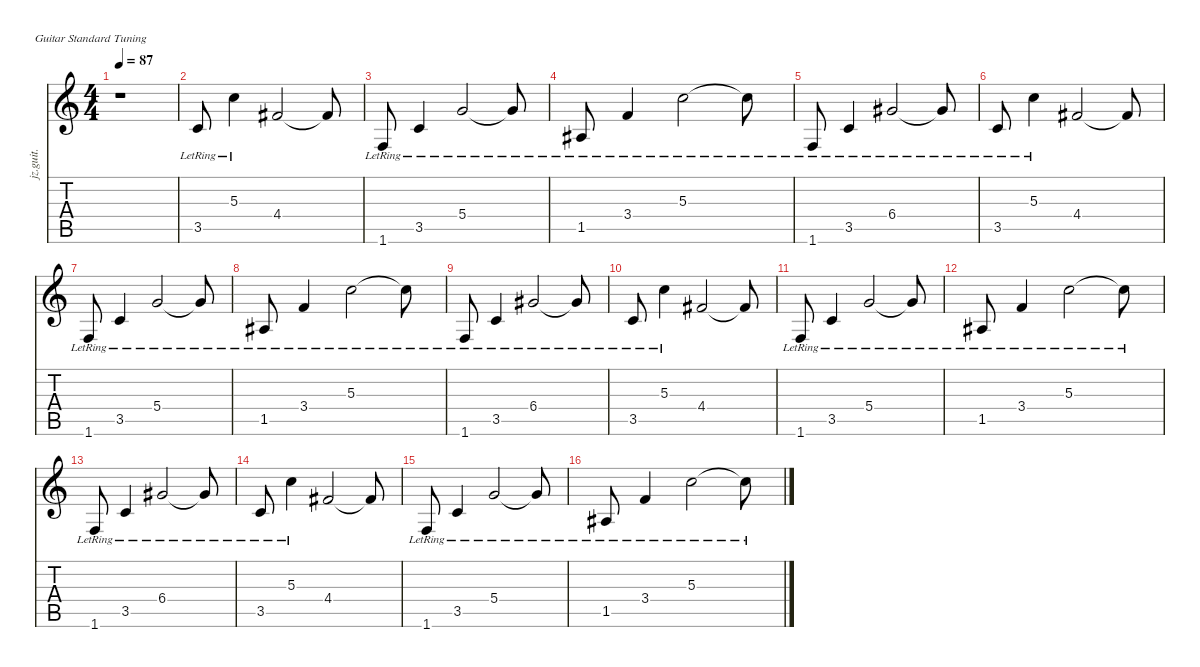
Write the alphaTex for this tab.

\defaultSystemsLayout 4
\hideDynamics
\bracketExtendMode nobrackets
\otherSystemsTrackNameOrientation horizontal
\track ("Rhythm Guitar" "jz.guit.") {instrument electricguitarjazz}
\staff {score tabs}
\tuning (E4 B3 G3 D3 A2 E2)
\ts (4 4)
\tempo 87
\clef g2
\ks c
r.1{dy f instrument electricguitarjazz} |
3.5{lr}.8 5.3{lr}.4 4.4{acc #}.2 4.4{t acc #}.8 |
1.6{lr}.8 3.5{lr}.4 5.4{lr}.2 5.4{lr t}.8 |
1.5{lr acc #}.8 3.4{lr}.4 5.3{lr}.2 5.3{lr t}.8 |
1.6{lr}.8 3.5{lr}.4 6.4{lr acc #}.2 6.4{lr t acc #}.8 |
3.5{lr}.8 5.3{lr}.4 4.4{acc #}.2 4.4{t acc #}.8 |
1.6{lr}.8 3.5{lr}.4 5.4{lr}.2 5.4{lr t}.8 |
1.5{lr acc #}.8 3.4{lr}.4 5.3{lr}.2 5.3{lr t}.8 |
1.6{lr}.8 3.5{lr}.4 6.4{lr acc #}.2 6.4{lr t acc #}.8 |
3.5{lr}.8 5.3{lr}.4 4.4{acc #}.2 4.4{t acc #}.8 |
1.6{lr}.8 3.5{lr}.4 5.4{lr}.2 5.4{lr t}.8 |
1.5{lr acc #}.8 3.4{lr}.4 5.3{lr}.2 5.3{lr t}.8 |
1.6{lr}.8 3.5{lr}.4 6.4{lr acc #}.2 6.4{lr t acc #}.8 |
3.5{lr}.8 5.3{lr}.4 4.4{acc #}.2 4.4{t acc #}.8 |
1.6{lr}.8 3.5{lr}.4 5.4{lr}.2 5.4{lr t}.8 |
1.5{lr acc #}.8 3.4{lr}.4 5.3{lr}.2 5.3{lr t}.8
